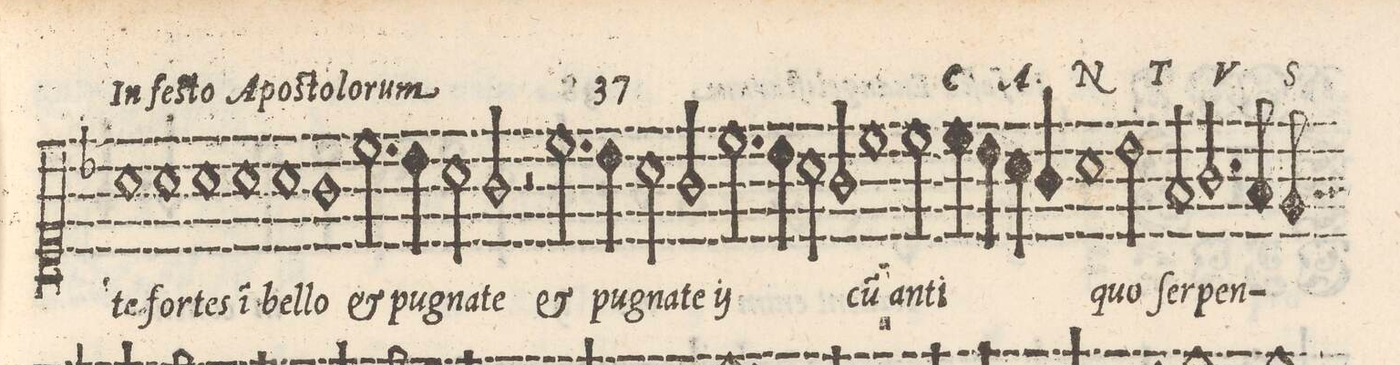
**kern	**text
*I"CANTVS	*
*clefC1	*
*k[b-]	*
*met(C|)	*
*M2/1	*
1a	-te
=9-	=9-
1a	for-
1a	-tes
=10-	=10-
1a	i
1a	bel-
=11-	=11-
1g	-lo
2.cc\	et
4b-\	pu-
=12-	=12-
2a\	-gna-
2g/	-te
2r	.
2.cc\	et
=13-	=13-
4b-\	-pu-
2a\	-gna-
2g/	-te
*	*ij
2.cc\	et
=14-	=14-
4b-\	pu-
2a\	-gna-
2g/	-te
*	*Xij
1cc\	cu(m)
=15-	=15-
2cc\	an-
4cc\	-ti-
4b-\	.
4a\	.
4g/	.
=16-	=16-
1a	.
2b-\	-quo
2f/	ſer-
=17-	=17-
2.g/	-pen-
8f/	.
8e/	.
*custos:f	*
*-	*-
